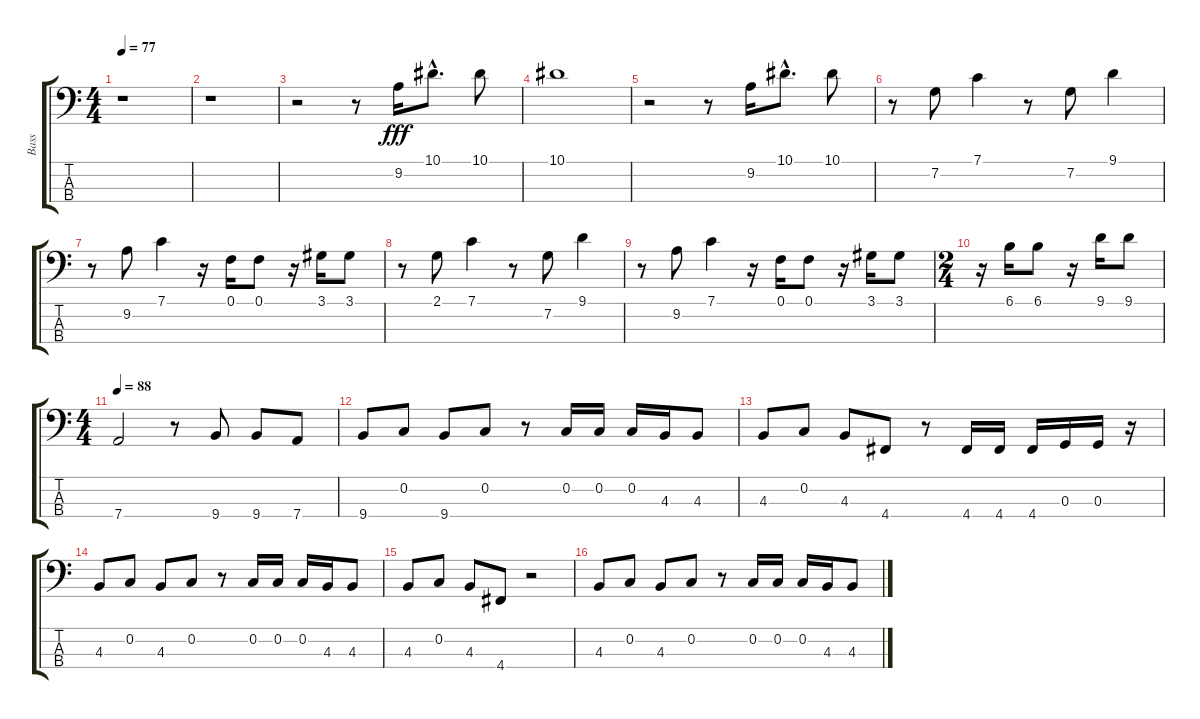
\track ("Bass" "Bass") {instrument electricbasspick}
\staff {score tabs}
\tuning (F2 C2 G1 D1) {hide}
\ts (4 4)
\tempo 77
\clef f4
\ks c
r.1{dy fff instrument electricbasspick} |
r.1 |
r.2 r.8 9.2.16 10.1{hac}.8{d} 10.1.8 |
10.1.1 |
r.2 r.8 9.2.16 10.1{hac}.8{d} 10.1.8 |
r.8 7.2.8 7.1.4 r.8 7.2.8 9.1.4 |
r.8 9.2.8 7.1.4 r.16 0.1.16 0.1.8 r.16 3.1.16 3.1.8 |
r.8 2.1.8 7.1.4 r.8 7.2.8 9.1.4 |
r.8 9.2.8 7.1.4 r.16 0.1.16 0.1.8 r.16 3.1.16 3.1.8 |
\ts (2 4)
r.16 6.1.16 6.1.8 r.16 9.1.16 9.1.8 |
\ts (4 4)
\tempo 88
7.4.2 r.8 9.4.8 9.4.8 7.4.8 |
9.4.8 0.2.8 9.4.8 0.2.8 r.8 0.2.16 0.2.16 0.2.16 4.3.16 4.3.8 |
4.3.8 0.2.8 4.3.8 4.4.8 r.8 4.4.16 4.4.16 4.4.16 0.3.16 0.3.16 r.16 |
4.3.8 0.2.8 4.3.8 0.2.8 r.8 0.2.16 0.2.16 0.2.16 4.3.16 4.3.8 |
4.3.8 0.2.8 4.3.8 4.4.8 r.2 |
4.3.8 0.2.8 4.3.8 0.2.8 r.8 0.2.16 0.2.16 0.2.16 4.3.16 4.3.8
